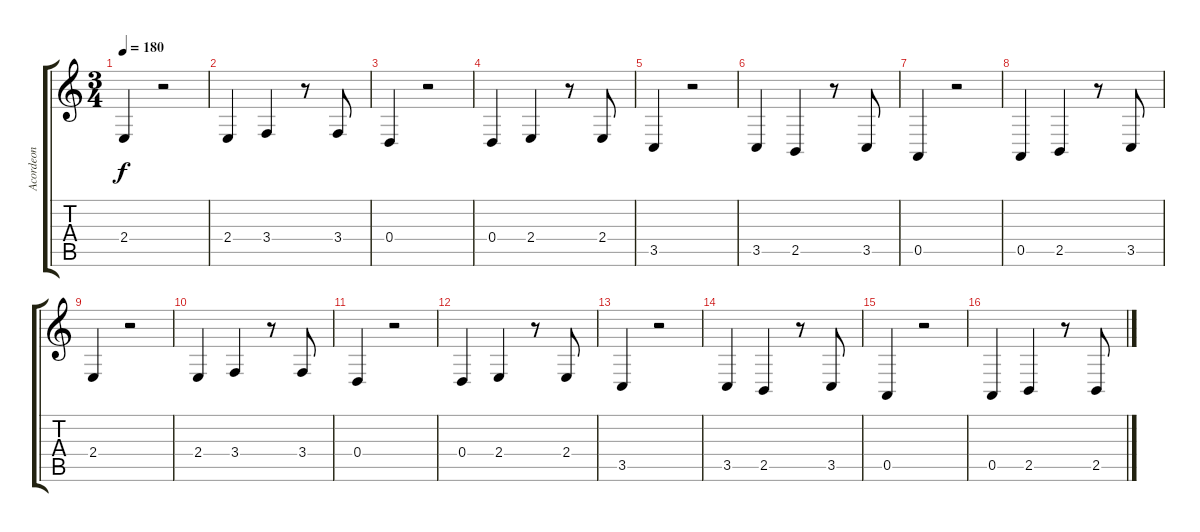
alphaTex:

\track ("Acordeon" "Acordeon") {instrument accordion}
\staff {score tabs}
\tuning (E4 B3 G3 D3 A2 E2) {hide}
\ts (3 4)
\tempo 180
\clef g2
\ks c
2.4.4{dy f} r.2 |
2.4.4 3.4.4 r.8 3.4.8 |
0.4.4 r.2 |
0.4.4 2.4.4 r.8 2.4.8 |
3.5.4 r.2 |
3.5.4 2.5.4 r.8 3.5.8 |
0.5.4 r.2 |
0.5.4 2.5.4 r.8 3.5.8 |
2.4.4 r.2 |
2.4.4 3.4.4 r.8 3.4.8 |
0.4.4 r.2 |
0.4.4 2.4.4 r.8 2.4.8 |
3.5.4 r.2 |
3.5.4 2.5.4 r.8 3.5.8 |
0.5.4 r.2 |
0.5.4 2.5.4 r.8 2.5.8
